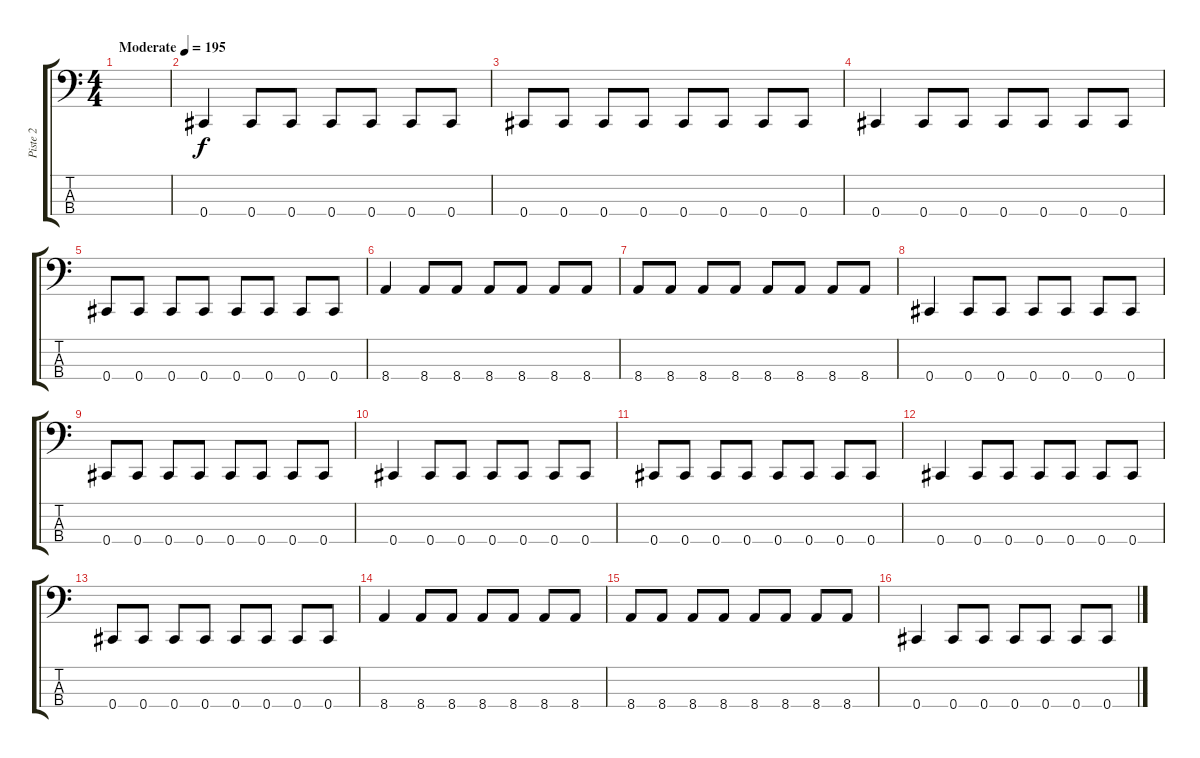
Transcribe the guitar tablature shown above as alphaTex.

\track ("Piste 2" "Piste 2") {instrument electricbasspick}
\staff {score tabs}
\tuning (Gb2 Db2 Ab1 Db1) {hide}
\ts (4 4)
\tempo (195 "Moderate")
\clef f4
\ks c
|
0.4.4 0.4.8 0.4.8 0.4.8 0.4.8 0.4.8 0.4.8 |
0.4.8 0.4.8 0.4.8 0.4.8 0.4.8 0.4.8 0.4.8 0.4.8 |
0.4.4 0.4.8 0.4.8 0.4.8 0.4.8 0.4.8 0.4.8 |
0.4.8 0.4.8 0.4.8 0.4.8 0.4.8 0.4.8 0.4.8 0.4.8 |
8.4.4 8.4.8 8.4.8 8.4.8 8.4.8 8.4.8 8.4.8 |
8.4.8 8.4.8 8.4.8 8.4.8 8.4.8 8.4.8 8.4.8 8.4.8 |
0.4.4 0.4.8 0.4.8 0.4.8 0.4.8 0.4.8 0.4.8 |
0.4.8 0.4.8 0.4.8 0.4.8 0.4.8 0.4.8 0.4.8 0.4.8 |
0.4.4 0.4.8 0.4.8 0.4.8 0.4.8 0.4.8 0.4.8 |
0.4.8 0.4.8 0.4.8 0.4.8 0.4.8 0.4.8 0.4.8 0.4.8 |
0.4.4 0.4.8 0.4.8 0.4.8 0.4.8 0.4.8 0.4.8 |
0.4.8 0.4.8 0.4.8 0.4.8 0.4.8 0.4.8 0.4.8 0.4.8 |
8.4.4 8.4.8 8.4.8 8.4.8 8.4.8 8.4.8 8.4.8 |
8.4.8 8.4.8 8.4.8 8.4.8 8.4.8 8.4.8 8.4.8 8.4.8 |
0.4.4 0.4.8 0.4.8 0.4.8 0.4.8 0.4.8 0.4.8
